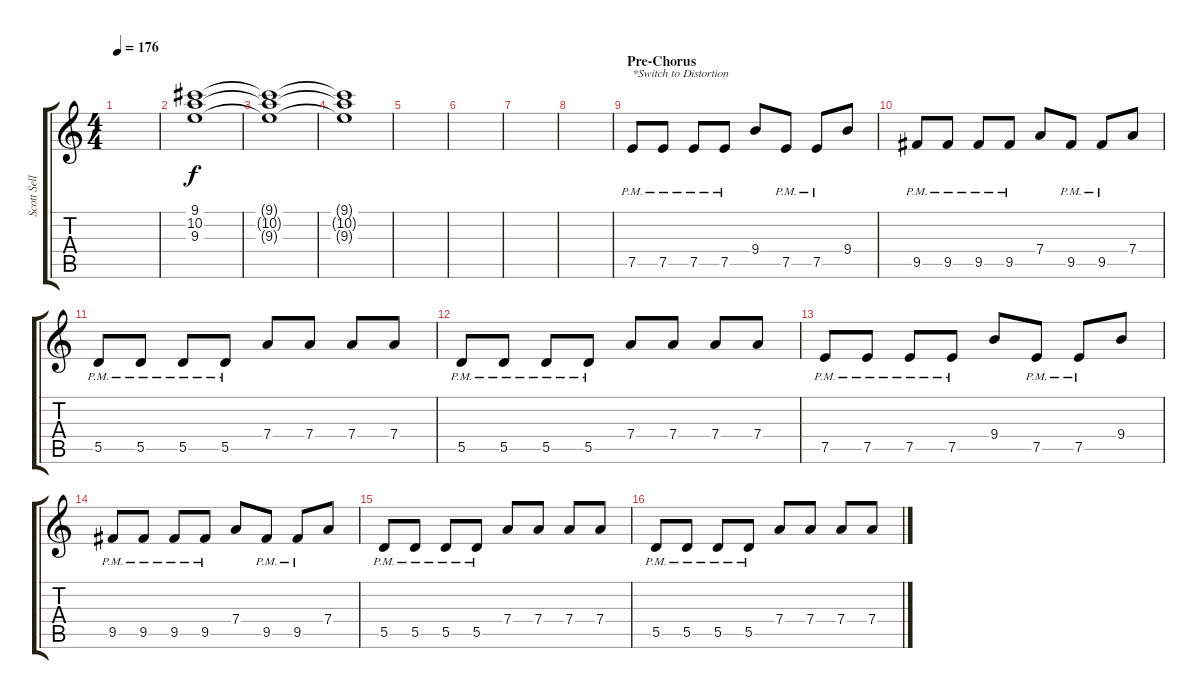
\track ("Scott Sellers" "Scott Sell") {instrument distortionguitar}
\staff {score tabs}
\tuning (E4 B3 G3 D3 A2 D2) {hide}
\ts (4 4)
\tempo 176
\clef g2
\ks c
|
(9.1{t} 10.2{t} 9.3{t}).1 |
(9.1{t} 10.2{t} 9.3{t}).1 |
(9.1{t} 10.2{t} 9.3{t}).1 |
|
|
|
|
\section ("" "Pre-Chorus")
7.5{pm}.8{txt "*Switch to Distortion" volume 16 instrument distortionguitar} 7.5{pm}.8 7.5{pm}.8 7.5{pm}.8 9.4.8 7.5{pm}.8 7.5{pm}.8 9.4.8 |
9.5{pm}.8 9.5{pm}.8 9.5{pm}.8 9.5{pm}.8 7.4.8 9.5{pm}.8 9.5{pm}.8 7.4.8 |
5.5{pm}.8 5.5{pm}.8 5.5{pm}.8 5.5{pm}.8 7.4.8 7.4.8 7.4.8 7.4.8 |
5.5{pm}.8 5.5{pm}.8 5.5{pm}.8 5.5{pm}.8 7.4.8 7.4.8 7.4.8 7.4.8 |
7.5{pm}.8 7.5{pm}.8 7.5{pm}.8 7.5{pm}.8 9.4.8 7.5{pm}.8 7.5{pm}.8 9.4.8 |
9.5{pm}.8 9.5{pm}.8 9.5{pm}.8 9.5{pm}.8 7.4.8 9.5{pm}.8 9.5{pm}.8 7.4.8 |
5.5{pm}.8 5.5{pm}.8 5.5{pm}.8 5.5{pm}.8 7.4.8 7.4.8 7.4.8 7.4.8 |
5.5{pm}.8 5.5{pm}.8 5.5{pm}.8 5.5{pm}.8 7.4.8 7.4.8 7.4.8 7.4.8
